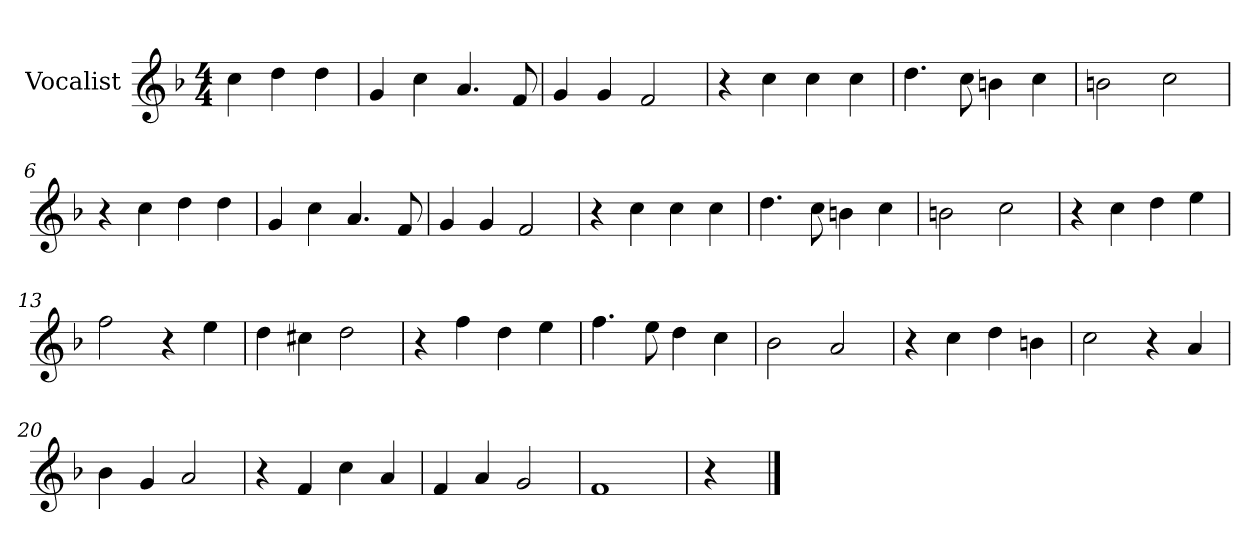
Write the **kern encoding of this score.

**kern
*part1
*staff1
*I"Vocalist
*k[b-]
*F:
*M4/4
=
4cc
4dd
4dd
=1
4g
4cc
4.a
8f
=2
4g
4g
2f
=3
4r
4cc
4cc
4cc
=4
4.dd
8cc
4bn
4cc
=5
2bn
2cc
=6
4r
4cc
4dd
4dd
=7
4g
4cc
4.a
8f
=8
4g
4g
2f
=9
4r
4cc
4cc
4cc
=10
4.dd
8cc
4bn
4cc
=11
2bn
2cc
=12
4r
4cc
4dd
4ee
=13
2ff
4r
4ee
=14
4dd
4cc#X
2dd
=15
4r
4ff
4dd
4ee
=16
4.ff
8ee
4dd
4cc
=17
2b-
2a
=18
4r
4cc
4dd
4bn
=19
2cc
4r
4a
=20
4b-
4g
2a
=21
4r
4f
4cc
4a
=22
4f
4a
2g
=23
1f
=24
4r
==
*-
